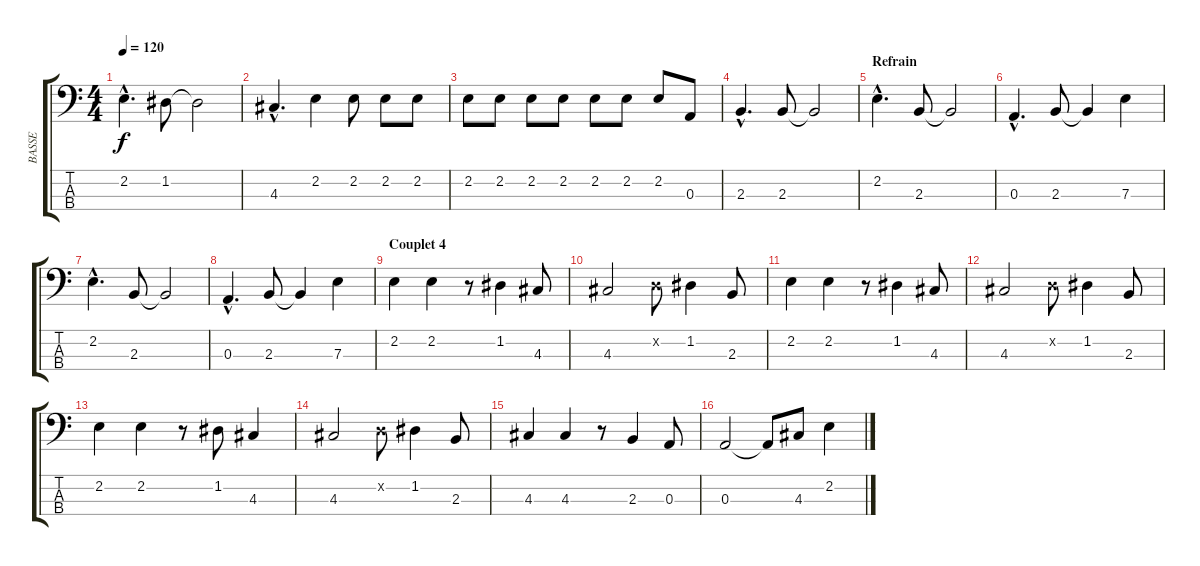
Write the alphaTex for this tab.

\track ("BASSE" "BASSE") {instrument electricbassfinger}
\staff {score tabs}
\tuning (G2 D2 A1 E1) {hide}
\ts (4 4)
\tempo 120
\clef f4
\ks c
2.2{hac}.4{d dy f} 1.2.8 1.2{t}.2 |
4.3{hac}.4{d} 2.2.4 2.2.8 2.2.8 2.2.8 |
2.2.8 2.2.8 2.2.8 2.2.8 2.2.8 2.2.8 2.2.8 0.3.8 |
2.3{hac}.4{d} 2.3.8 2.3{t}.2 |
\section ("" "Refrain")
2.2{hac}.4{d} 2.3.8 2.3{t}.2 |
0.3{hac}.4{d} 2.3.8 2.3{t}.4 7.3.4 |
2.2{hac}.4{d} 2.3.8 2.3{t}.2 |
0.3{hac}.4{d} 2.3.8 2.3{t}.4 7.3.4 |
\section ("" "Couplet 4")
2.2.4 2.2.4 r.8 1.2.4 4.3.8 |
4.3.2 0.2{x}.8 1.2.4 2.3.8 |
2.2.4 2.2.4 r.8 1.2.4 4.3.8 |
4.3.2 0.2{x}.8 1.2.4 2.3.8 |
2.2.4 2.2.4 r.8 1.2.8 4.3.4 |
4.3.2 0.2{x}.8 1.2.4 2.3.8 |
4.3.4 4.3.4 r.8 2.3.4 0.3.8 |
0.3.2 0.3{t}.8 4.3.8 2.2.4
